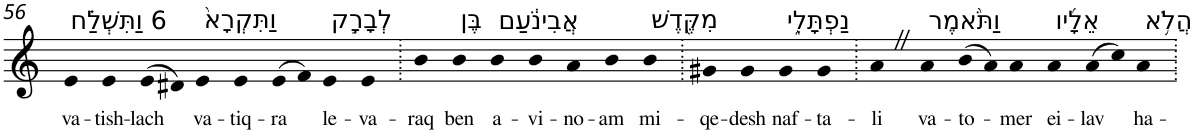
**kern	**text
*part1	*part1
*staff1	*staff1
*I"Piano	*
*I'Pno	*
!!LO:PB:g=z
*clefG2	*
*k[]	*
=56	=56
!LO:TX:a:t=6 וַתִּשְׁלַ֗ח	!
!	!LO:LY:b
4e	va-
!	!LO:LY:b
4e	-tish-
!	!LO:LY:b
(>8e	-lach
8d#X)	.
!LO:TX:a:t=וַתִּקְרָא֙	!
!	!LO:LY:b
4e	va-
!	!LO:LY:b
4e	-tiq-
!	!LO:LY:b
(>8e	-ra
8f)	.
!LO:TX:a:t=לְבָרָ֣ק	!
!	!LO:LY:b
4e	le-
!	!LO:LY:b
4e	-va-
=57.	=57.
!	!LO:LY:b
4b	-raq
!LO:TX:a:t=בֶּן	!
!	!LO:LY:b
4b	ben
!LO:TX:a:t=אֲבִינֹ֔עַם	!
!	!LO:LY:b
4b	a-
!	!LO:LY:b
4b	-vi-
!	!LO:LY:b
4a	-no-
!	!LO:LY:b
4b	-am
!LO:TX:a:t=מִקֶּ֖דֶשׁ	!
!	!LO:LY:b
4b	mi-
=58.	=58.
!	!LO:LY:b
4g#X	-qe-
!	!LO:LY:b
4g#	-desh
!LO:TX:a:t=נַפְתָּלִ֑י	!
!	!LO:LY:b
4g#	naf-
!	!LO:LY:b
4g#	-ta-
=59.	=59.
!	!LO:LY:b
4aZ	-li
!LO:TX:a:t=וַתֹּ֨אמֶר	!
!	!LO:LY:b
4a	va-
!	!LO:LY:b
(>8b	-to-
8a)	.
!	!LO:LY:b
4a	-mer
!LO:TX:a:t=אֵלָ֜יו	!
!	!LO:LY:b
4a	ei-
!	!LO:LY:b
(>8a	-lav
8cc)	.
!LO:TX:a:t=הֲלֹ֥א	!
!	!LO:LY:b
4a	ha-
=.	=.
*-	*-
